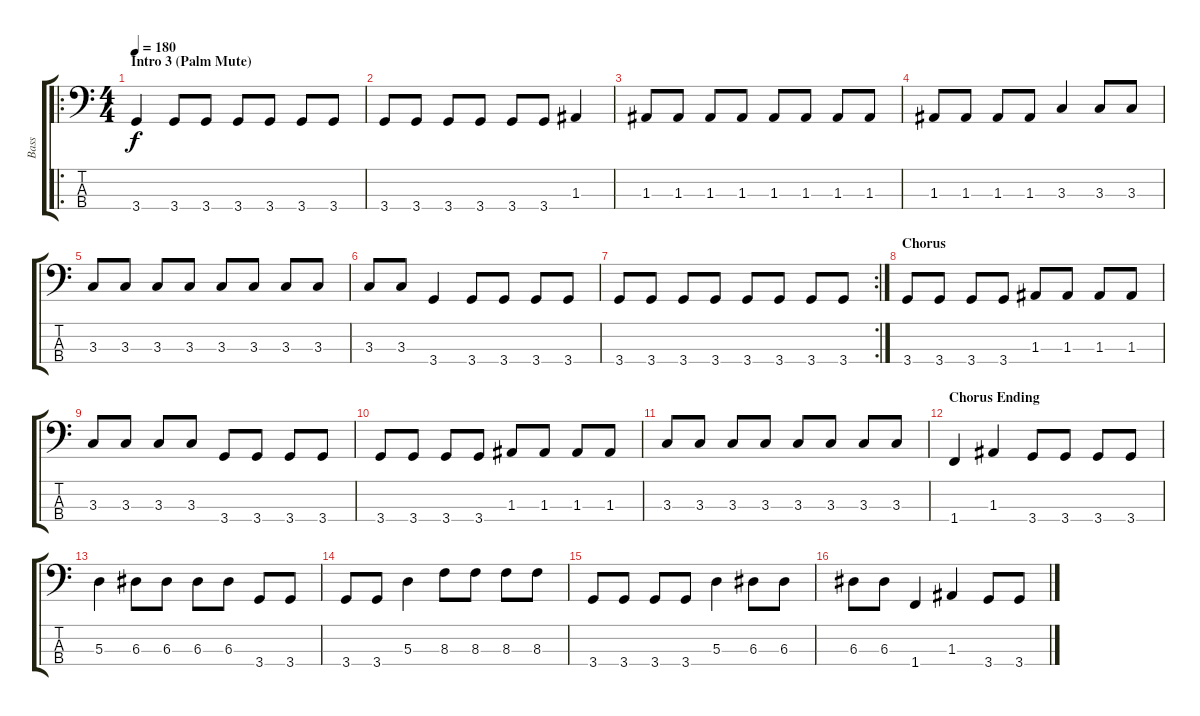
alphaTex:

\track ("Bass" "Bass") {instrument electricbasspick}
\staff {score tabs}
\tuning (G2 D2 A1 E1) {hide}
\ro
\ts (4 4)
\section ("" "Intro 3 (Palm Mute)")
\tempo 180
\clef f4
\ks c
3.4.4{dy f} 3.4.8 3.4.8 3.4.8 3.4.8 3.4.8 3.4.8 |
3.4.8 3.4.8 3.4.8 3.4.8 3.4.8 3.4.8 1.3.4 |
1.3.8 1.3.8 1.3.8 1.3.8 1.3.8 1.3.8 1.3.8 1.3.8 |
1.3.8 1.3.8 1.3.8 1.3.8 3.3.4 3.3.8 3.3.8 |
3.3.8 3.3.8 3.3.8 3.3.8 3.3.8 3.3.8 3.3.8 3.3.8 |
3.3.8 3.3.8 3.4.4 3.4.8 3.4.8 3.4.8 3.4.8 |
\rc 2
3.4.8 3.4.8 3.4.8 3.4.8 3.4.8 3.4.8 3.4.8 3.4.8 |
\section ("" "Chorus")
3.4.8 3.4.8 3.4.8 3.4.8 1.3.8 1.3.8 1.3.8 1.3.8 |
3.3.8 3.3.8 3.3.8 3.3.8 3.4.8 3.4.8 3.4.8 3.4.8 |
3.4.8 3.4.8 3.4.8 3.4.8 1.3.8 1.3.8 1.3.8 1.3.8 |
3.3.8 3.3.8 3.3.8 3.3.8 3.3.8 3.3.8 3.3.8 3.3.8 |
\section ("" "Chorus Ending")
1.4.4 1.3.4 3.4.8 3.4.8 3.4.8 3.4.8 |
5.3.4 6.3.8 6.3.8 6.3.8 6.3.8 3.4.8 3.4.8 |
3.4.8 3.4.8 5.3.4 8.3.8 8.3.8 8.3.8 8.3.8 |
3.4.8 3.4.8 3.4.8 3.4.8 5.3.4 6.3.8 6.3.8 |
6.3.8 6.3.8 1.4.4 1.3.4 3.4.8 3.4.8
